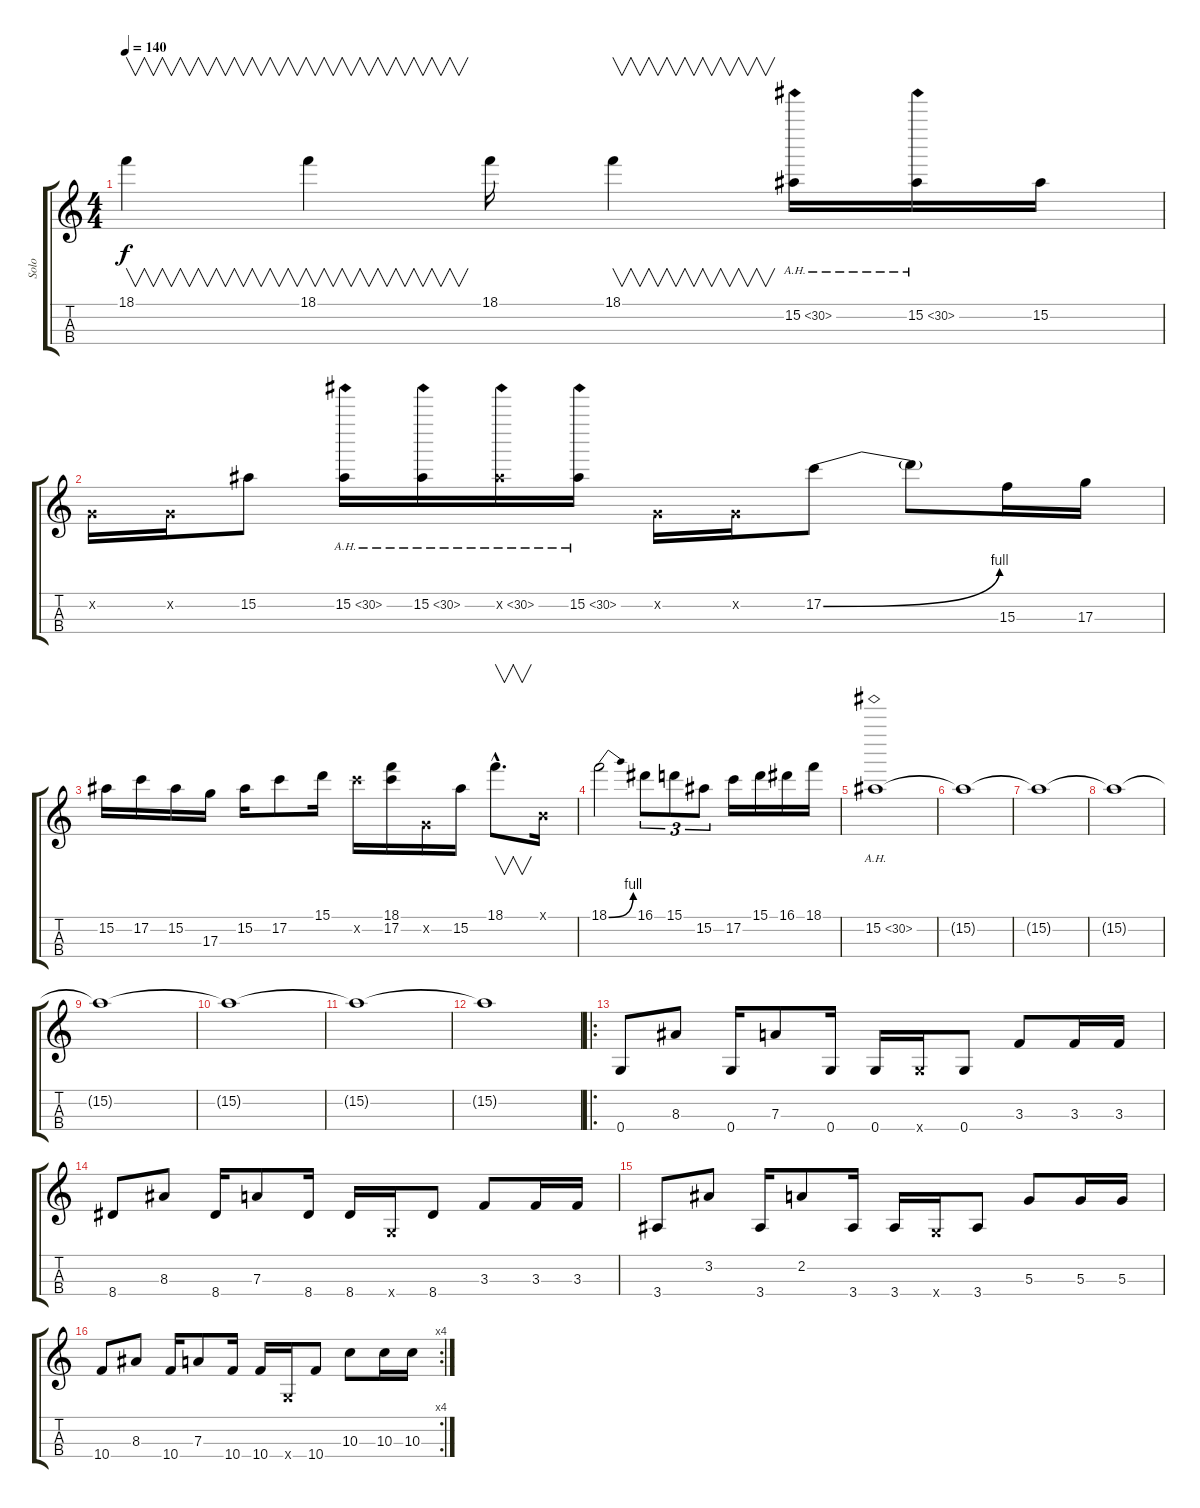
\track ("Solo" "Solo") {instrument overdrivenguitar}
\staff {score tabs}
\tuning (B3 G3 D3 G2) {hide}
\ts (4 4)
\tempo 140
\clef g2
\ks c
18.1.4{v dy f} 18.1.4{v} 18.1.16 18.1.4{v} 15.2{ah 15}.16 15.2{ah 15}.16 15.2.16 |
0.2{x}.16 0.2{x}.16 15.2.8 15.2{ah 15}.16 15.2{ah 15}.16 15.2{ah 15 x}.16 15.2{ah 15}.16 0.2{x}.16 0.2{x}.16 17.2{be (bend 0 0 60 4)}.8 17.2{t}.8 15.3.16 17.3.16 |
15.2.16 17.2.16 15.2.16 17.3.16 15.2.16 17.2.8 15.1.16 17.2{x}.16 (18.1 17.2).16 0.2{x}.16 15.2.16 18.1{hac}.8{v d} 0.1{x}.16 |
18.1{be (bend 0 0 60 4)}.2 16.1.8{tu (3 2)} 15.1.8{tu (3 2)} 15.2.8{tu (3 2)} 17.2.16 15.1.16 16.1.16 18.1.16 |
15.2{ah 15}.1 |
15.2{t}.1 |
15.2{t}.1 |
15.2{t}.1 |
15.2{t}.1 |
15.2{t}.1 |
15.2{t}.1 |
15.2{t}.1 |
\ro
0.4.8 8.3.8 0.4.16 7.3.8 0.4.16 0.4.16 0.4{x}.16 0.4.8 3.3.8 3.3.16 3.3.16 |
8.4.8 8.3.8 8.4.16 7.3.8 8.4.16 8.4.16 0.4{x}.16 8.4.8 3.3.8 3.3.16 3.3.16 |
3.4.8 3.2.8 3.4.16 2.2.8 3.4.16 3.4.16 0.4{x}.16 3.4.8 5.3.8 5.3.16 5.3.16 |
\rc 4
10.4.8 8.3.8 10.4.16 7.3.8 10.4.16 10.4.16 0.4{x}.16 10.4.8 10.3.8 10.3.16 10.3.16
